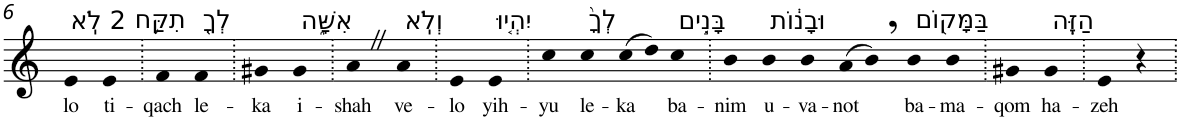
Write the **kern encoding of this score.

**kern	**text
*part1	*part1
*staff1	*staff1
*I"Piano	*
*I'Pno	*
!!LO:PB:g=z
*clefG2	*
*k[]	*
=6	=6
!LO:TX:a:t=2 לֹֽא	!
!	!LO:LY:b
4e	lo
!LO:TX:a:t=תִקַּ֥ח	!
!	!LO:LY:b
4e	ti-
=7.	=7.
!	!LO:LY:b
4f	-qach
!LO:TX:a:t=לְךָ֖	!
!	!LO:LY:b
4f	le-
=8.	=8.
!	!LO:LY:b
4g#X	-ka
!LO:TX:a:t=אִשָּׁ֑ה	!
!	!LO:LY:b
4g#	i-
=9.	=9.
!	!LO:LY:b
4aZ	-shah
!LO:TX:a:t=וְלֹֽא	!
!	!LO:LY:b
4a	ve-
=10.	=10.
!	!LO:LY:b
4e	-lo
!LO:TX:a:t=יִהְי֤וּ	!
!	!LO:LY:b
4e	yih-
=11.	=11.
!	!LO:LY:b
4cc	-yu
!LO:TX:a:t=לְךָ֙	!
!	!LO:LY:b
4cc	le-
!	!LO:LY:b
(>8cc	-ka
8dd)	.
!LO:TX:a:t=בָּנִ֣ים	!
!	!LO:LY:b
4cc	ba-
=12.	=12.
!	!LO:LY:b
4b	-nim
!LO:TX:a:t=וּבָנ֔וֹת	!
!	!LO:LY:b
4b	u-
!	!LO:LY:b
4b	-va-
!	!LO:LY:b
(>8a	-not
8b,)	.
!LO:TX:a:t=בַּמָּק֖וֹם	!
!	!LO:LY:b
4b	ba-
!	!LO:LY:b
4b	-ma-
=13.	=13.
!	!LO:LY:b
4g#X	-qom
!LO:TX:a:t=הַזֶּֽה	!
!	!LO:LY:b
4g#	ha-
=14.	=14.
!	!LO:LY:b
4e	-zeh
4r	.
=.	=.
*-	*-
